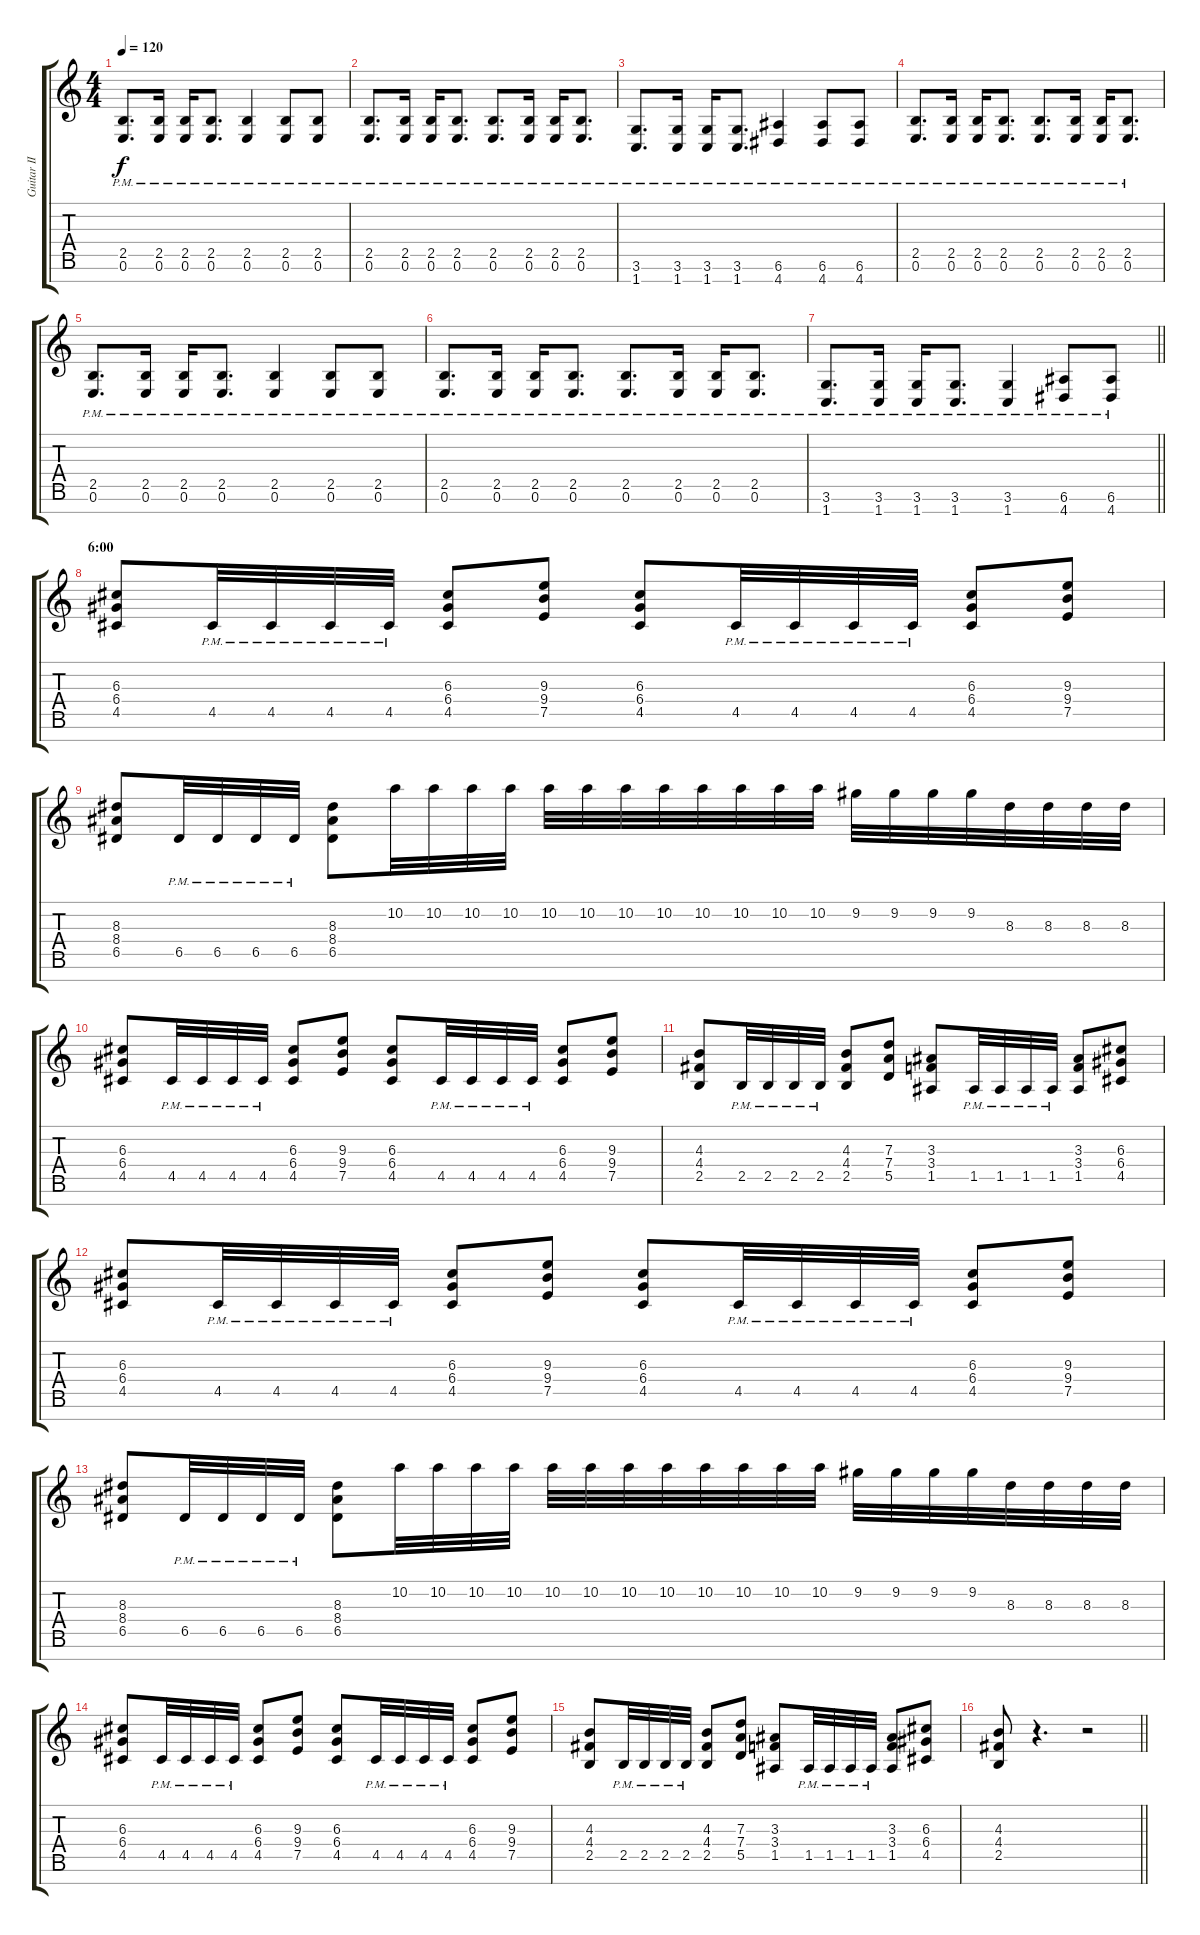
\track ("Guitar II" "Guitar II") {instrument distortionguitar}
\staff {score tabs}
\tuning (E4 B3 G3 D3 A2 E2 B1) {hide}
\ts (4 4)
\tempo 120
\clef g2
\ks c
(2.5{pm} 0.6{pm}).8{d dy f} (2.5{pm} 0.6{pm}).16 (2.5{pm} 0.6{pm}).16 (2.5{pm} 0.6{pm}).8{d} (2.5{pm} 0.6{pm}).4 (2.5{pm} 0.6{pm}).8 (2.5{pm} 0.6{pm}).8 |
(2.5{pm} 0.6{pm}).8{d} (2.5{pm} 0.6{pm}).16 (2.5{pm} 0.6{pm}).16 (2.5{pm} 0.6{pm}).8{d} (2.5{pm} 0.6{pm}).8{d} (2.5{pm} 0.6{pm}).16 (2.5{pm} 0.6{pm}).16 (2.5{pm} 0.6{pm}).8{d} |
(3.6{pm} 1.7{pm}).8{d} (3.6{pm} 1.7{pm}).16 (3.6{pm} 1.7{pm}).16 (3.6{pm} 1.7{pm}).8{d} (6.6{pm} 4.7{pm}).4 (6.6{pm} 4.7{pm}).8 (6.6{pm} 4.7{pm}).8 |
(2.5{pm} 0.6{pm}).8{d} (2.5{pm} 0.6{pm}).16 (2.5{pm} 0.6{pm}).16 (2.5{pm} 0.6{pm}).8{d} (2.5{pm} 0.6{pm}).8{d} (2.5{pm} 0.6{pm}).16 (2.5{pm} 0.6{pm}).16 (2.5{pm} 0.6{pm}).8{d} |
(2.5{pm} 0.6{pm}).8{d} (2.5{pm} 0.6{pm}).16 (2.5{pm} 0.6{pm}).16 (2.5{pm} 0.6{pm}).8{d} (2.5{pm} 0.6{pm}).4 (2.5{pm} 0.6{pm}).8 (2.5{pm} 0.6{pm}).8 |
(2.5{pm} 0.6{pm}).8{d} (2.5{pm} 0.6{pm}).16 (2.5{pm} 0.6{pm}).16 (2.5{pm} 0.6{pm}).8{d} (2.5{pm} 0.6{pm}).8{d} (2.5{pm} 0.6{pm}).16 (2.5{pm} 0.6{pm}).16 (2.5{pm} 0.6{pm}).8{d} |
\barLineRight lightlight
(3.6{pm} 1.7{pm}).8{d} (3.6{pm} 1.7{pm}).16 (3.6{pm} 1.7{pm}).16 (3.6{pm} 1.7{pm}).8{d} (3.6{pm} 1.7{pm}).4 (6.6{pm} 4.7{pm}).8 (6.6{pm} 4.7{pm}).8 |
\section ("" "6:00")
(6.3 6.4 4.5).8 4.5{pm}.32 4.5{pm}.32 4.5{pm}.32 4.5{pm}.32 (6.3 6.4 4.5).8 (9.3 9.4 7.5).8 (6.3 6.4 4.5).8 4.5{pm}.32 4.5{pm}.32 4.5{pm}.32 4.5{pm}.32 (6.3 6.4 4.5).8 (9.3 9.4 7.5).8 |
(8.3 8.4 6.5).8 6.5{pm}.32 6.5{pm}.32 6.5{pm}.32 6.5{pm}.32 (8.3 8.4 6.5).8 10.2.32 10.2.32 10.2.32 10.2.32 10.2.32 10.2.32 10.2.32 10.2.32 10.2.32 10.2.32 10.2.32 10.2.32 9.2.32 9.2.32 9.2.32 9.2.32 8.3.32 8.3.32 8.3.32 8.3.32 |
(6.3 6.4 4.5).8 4.5{pm}.32 4.5{pm}.32 4.5{pm}.32 4.5{pm}.32 (6.3 6.4 4.5).8 (9.3 9.4 7.5).8 (6.3 6.4 4.5).8 4.5{pm}.32 4.5{pm}.32 4.5{pm}.32 4.5{pm}.32 (6.3 6.4 4.5).8 (9.3 9.4 7.5).8 |
(4.3 4.4 2.5).8 2.5{pm}.32 2.5{pm}.32 2.5{pm}.32 2.5{pm}.32 (4.3 4.4 2.5).8 (7.3 7.4 5.5).8 (3.3 3.4 1.5).8 1.5{pm}.32 1.5{pm}.32 1.5{pm}.32 1.5{pm}.32 (3.3 3.4 1.5).8 (6.3 6.4 4.5).8 |
(6.3 6.4 4.5).8 4.5{pm}.32 4.5{pm}.32 4.5{pm}.32 4.5{pm}.32 (6.3 6.4 4.5).8 (9.3 9.4 7.5).8 (6.3 6.4 4.5).8 4.5{pm}.32 4.5{pm}.32 4.5{pm}.32 4.5{pm}.32 (6.3 6.4 4.5).8 (9.3 9.4 7.5).8 |
(8.3 8.4 6.5).8 6.5{pm}.32 6.5{pm}.32 6.5{pm}.32 6.5{pm}.32 (8.3 8.4 6.5).8 10.2.32 10.2.32 10.2.32 10.2.32 10.2.32 10.2.32 10.2.32 10.2.32 10.2.32 10.2.32 10.2.32 10.2.32 9.2.32 9.2.32 9.2.32 9.2.32 8.3.32 8.3.32 8.3.32 8.3.32 |
(6.3 6.4 4.5).8 4.5{pm}.32 4.5{pm}.32 4.5{pm}.32 4.5{pm}.32 (6.3 6.4 4.5).8 (9.3 9.4 7.5).8 (6.3 6.4 4.5).8 4.5{pm}.32 4.5{pm}.32 4.5{pm}.32 4.5{pm}.32 (6.3 6.4 4.5).8 (9.3 9.4 7.5).8 |
(4.3 4.4 2.5).8 2.5{pm}.32 2.5{pm}.32 2.5{pm}.32 2.5{pm}.32 (4.3 4.4 2.5).8 (7.3 7.4 5.5).8 (3.3 3.4 1.5).8 1.5{pm}.32 1.5{pm}.32 1.5{pm}.32 1.5{pm}.32 (3.3 3.4 1.5).8 (6.3 6.4 4.5).8 |
\barLineRight lightlight
(4.3 4.4 2.5).8 r.4{d} r.2
